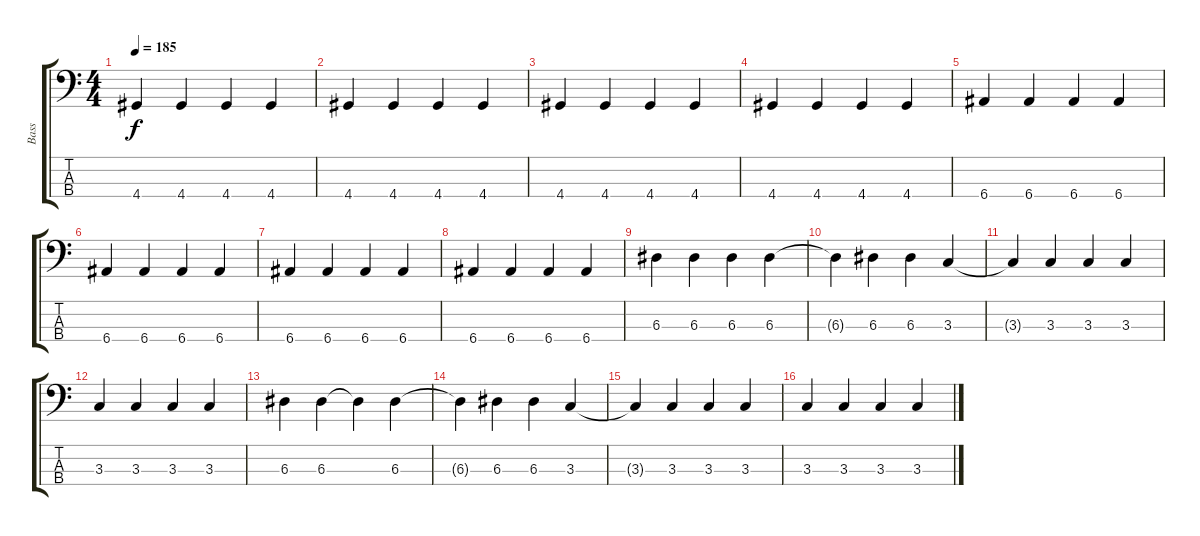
\track ("Bass" "Bass") {instrument electricbassfinger}
\staff {score tabs}
\tuning (G2 D2 A1 E1) {hide}
\ts (4 4)
\tempo 185
\clef f4
\ks c
4.4.4{dy f} 4.4.4 4.4.4 4.4.4 |
4.4.4 4.4.4 4.4.4 4.4.4 |
4.4.4 4.4.4 4.4.4 4.4.4 |
4.4.4 4.4.4 4.4.4 4.4.4 |
6.4.4 6.4.4 6.4.4 6.4.4 |
6.4.4 6.4.4 6.4.4 6.4.4 |
6.4.4 6.4.4 6.4.4 6.4.4 |
6.4.4 6.4.4 6.4.4 6.4.4 |
6.3.4 6.3.4 6.3.4 6.3.4 |
6.3{t}.4 6.3.4 6.3.4 3.3.4 |
3.3{t}.4 3.3.4 3.3.4 3.3.4 |
3.3.4 3.3.4 3.3.4 3.3.4 |
6.3.4 6.3.4 6.3{t}.4 6.3.4 |
6.3{t}.4 6.3.4 6.3.4 3.3.4 |
3.3{t}.4 3.3.4 3.3.4 3.3.4 |
3.3.4 3.3.4 3.3.4 3.3.4
